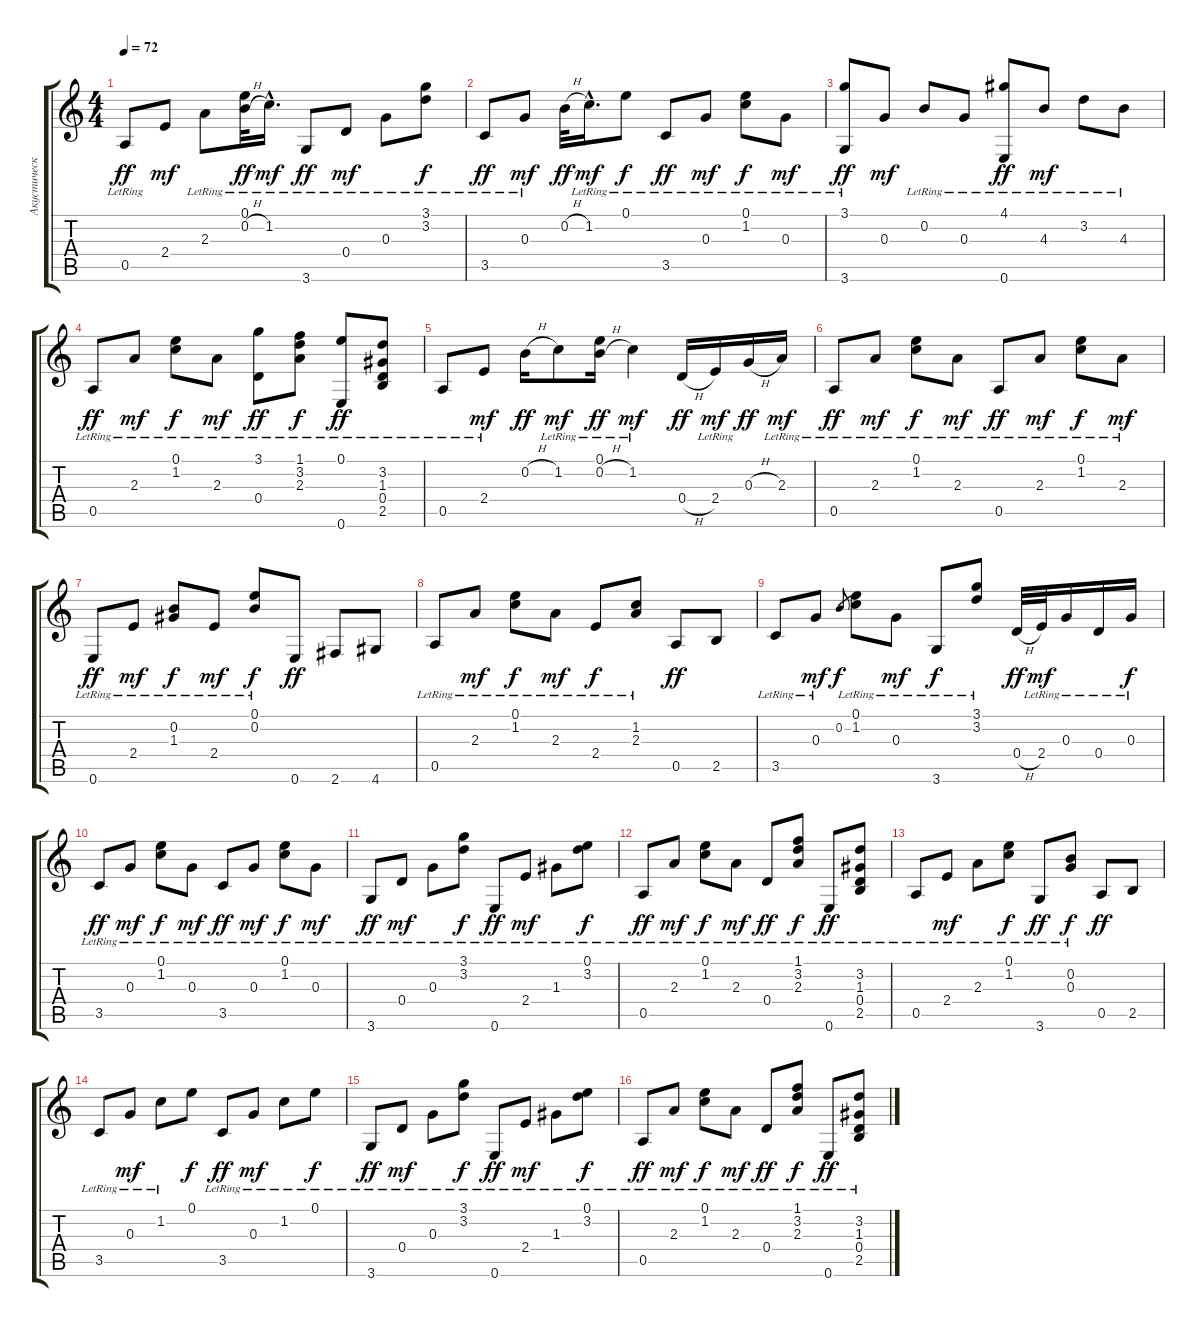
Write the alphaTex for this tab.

\track ("Акустическая гитара" "Акустическ") {instrument acousticguitarsteel}
\staff {score tabs}
\tuning (E4 B3 G3 D3 A2 E2) {hide}
\ts (4 4)
\tempo 72
\clef g2
\ks c
0.5{lr}.8{dy ff} 2.4.8{dy mf} 2.3{lr}.8 (0.1{lr} 0.2{h}).32{dy ff} 1.2{hac lr}.16{d dy mf} 3.6{lr}.8{dy ff} 0.4{lr}.8{dy mf} 0.3{lr}.8 (3.1{lr} 3.2{lr}).8{dy f} |
3.5{lr}.8{dy ff} 0.3{lr}.8{dy mf} 0.2{h}.32{dy ff} 1.2{hac lr}.16{d dy mf} 0.1{lr}.8{dy f} 3.5{lr}.8{dy ff} 0.3{lr}.8{dy mf} (0.1{lr} 1.2{lr}).8{dy f} 0.3{lr}.8{dy mf} |
(3.1{lr} 3.6{lr}).8{dy ff} 0.3.8{dy mf} 0.2{lr}.8 0.3{lr}.8 (4.1{lr} 0.6{lr}).8{dy ff} 4.3{lr}.8{dy mf} 3.2{lr}.8 4.3{lr}.8 |
0.5{lr}.8{dy ff} 2.3{lr}.8{dy mf} (0.1{lr} 1.2{lr}).8{dy f} 2.3{lr}.8{dy mf} (3.1 0.4{lr}).8{dy ff} (1.1 3.2{lr} 2.3{lr}).8{dy f} (0.1{lr} 0.6{lr}).8{dy ff} (3.2{lr} 1.3{lr} 0.4{lr} 2.5).8 |
0.5{lr}.8 2.4{lr}.8{dy mf} 0.2{h}.16{dy ff} 1.2{lr}.8{dy mf} (0.1{lr} 0.2{h}).16{dy ff} 1.2{lr}.4{dy mf} 0.4{h}.16{dy ff} 2.4{lr}.16{dy mf} 0.3{h}.16{dy ff} 2.3{lr}.16{dy mf} |
0.5{lr}.8{dy ff} 2.3{lr}.8{dy mf} (0.1{lr} 1.2{lr}).8{dy f} 2.3{lr}.8{dy mf} 0.5{lr}.8{dy ff} 2.3{lr}.8{dy mf} (0.1{lr} 1.2{lr}).8{dy f} 2.3{lr}.8{dy mf} |
0.6{lr}.8{dy ff} 2.4{lr}.8{dy mf} (0.2{lr} 1.3{lr}).8{dy f} 2.4{lr}.8{dy mf} (0.1{lr} 0.2{lr}).8{dy f} 0.6.8{dy ff} 2.6.8 4.6.8 |
0.5{lr}.8 2.3{lr}.8{dy mf} (0.1{lr} 1.2{lr}).8{dy f} 2.3{lr}.8{dy mf} 2.4{lr}.8{dy f} (1.2{lr} 2.3{lr}).8 0.5.8{dy ff} 2.5.8 |
3.5{lr}.8 0.3{lr}.8{dy mf} 0.2.8{gr dy f} (0.1{lr} 1.2{lr}).8 0.3{lr}.8{dy mf} 3.6{lr}.8{dy f} (3.1{lr} 3.2{lr}).8 0.4{h}.32{dy ff} 2.4{lr}.32{dy mf} 0.3{lr}.16 0.4{lr}.16 0.3{lr}.16{dy f} |
3.5{lr}.8{dy ff} 0.3{lr}.8{dy mf} (0.1{lr} 1.2{lr}).8{dy f} 0.3{lr}.8{dy mf} 3.5{lr}.8{dy ff} 0.3{lr}.8{dy mf} (0.1{lr} 1.2{lr}).8{dy f} 0.3{lr}.8{dy mf} |
3.6{lr}.8{dy ff} 0.4{lr}.8{dy mf} 0.3{lr}.8 (3.1{lr} 3.2{lr}).8{dy f} 0.6{lr}.8{dy ff} 2.4{lr}.8{dy mf} 1.3{lr}.8 (0.1{lr} 3.2{lr}).8{dy f} |
0.5{lr}.8{dy ff} 2.3{lr}.8{dy mf} (0.1{lr} 1.2{lr}).8{dy f} 2.3{lr}.8{dy mf} 0.4{lr}.8{dy ff} (1.1{lr} 3.2{lr} 2.3{lr}).8{dy f} 0.6{lr}.8{dy ff} (3.2{lr} 1.3{lr} 0.4{lr} 2.5).8 |
0.5{lr}.8 2.4{lr}.8{dy mf} 2.3{lr}.8 (0.1{lr} 1.2{lr}).8{dy f} 3.6{lr}.8{dy ff} (0.2{lr} 0.3{lr}).8{dy f} 0.5.8{dy ff} 2.5.8 |
3.5{lr}.8 0.3{lr}.8{dy mf} 1.2{lr}.8 0.1.8{dy f} 3.5{lr}.8{dy ff} 0.3{lr}.8{dy mf} 1.2{lr}.8 0.1{lr}.8{dy f} |
3.6{lr}.8{dy ff} 0.4{lr}.8{dy mf} 0.3{lr}.8 (3.1{lr} 3.2{lr}).8{dy f} 0.6{lr}.8{dy ff} 2.4{lr}.8{dy mf} 1.3{lr}.8 (0.1{lr} 3.2{lr}).8{dy f} |
0.5{lr}.8{dy ff} 2.3{lr}.8{dy mf} (0.1{lr} 1.2{lr}).8{dy f} 2.3{lr}.8{dy mf} 0.4{lr}.8{dy ff} (1.1{lr} 3.2{lr} 2.3{lr}).8{dy f} 0.6{lr}.8{dy ff} (3.2{lr} 1.3{lr} 0.4{lr} 2.5).8
